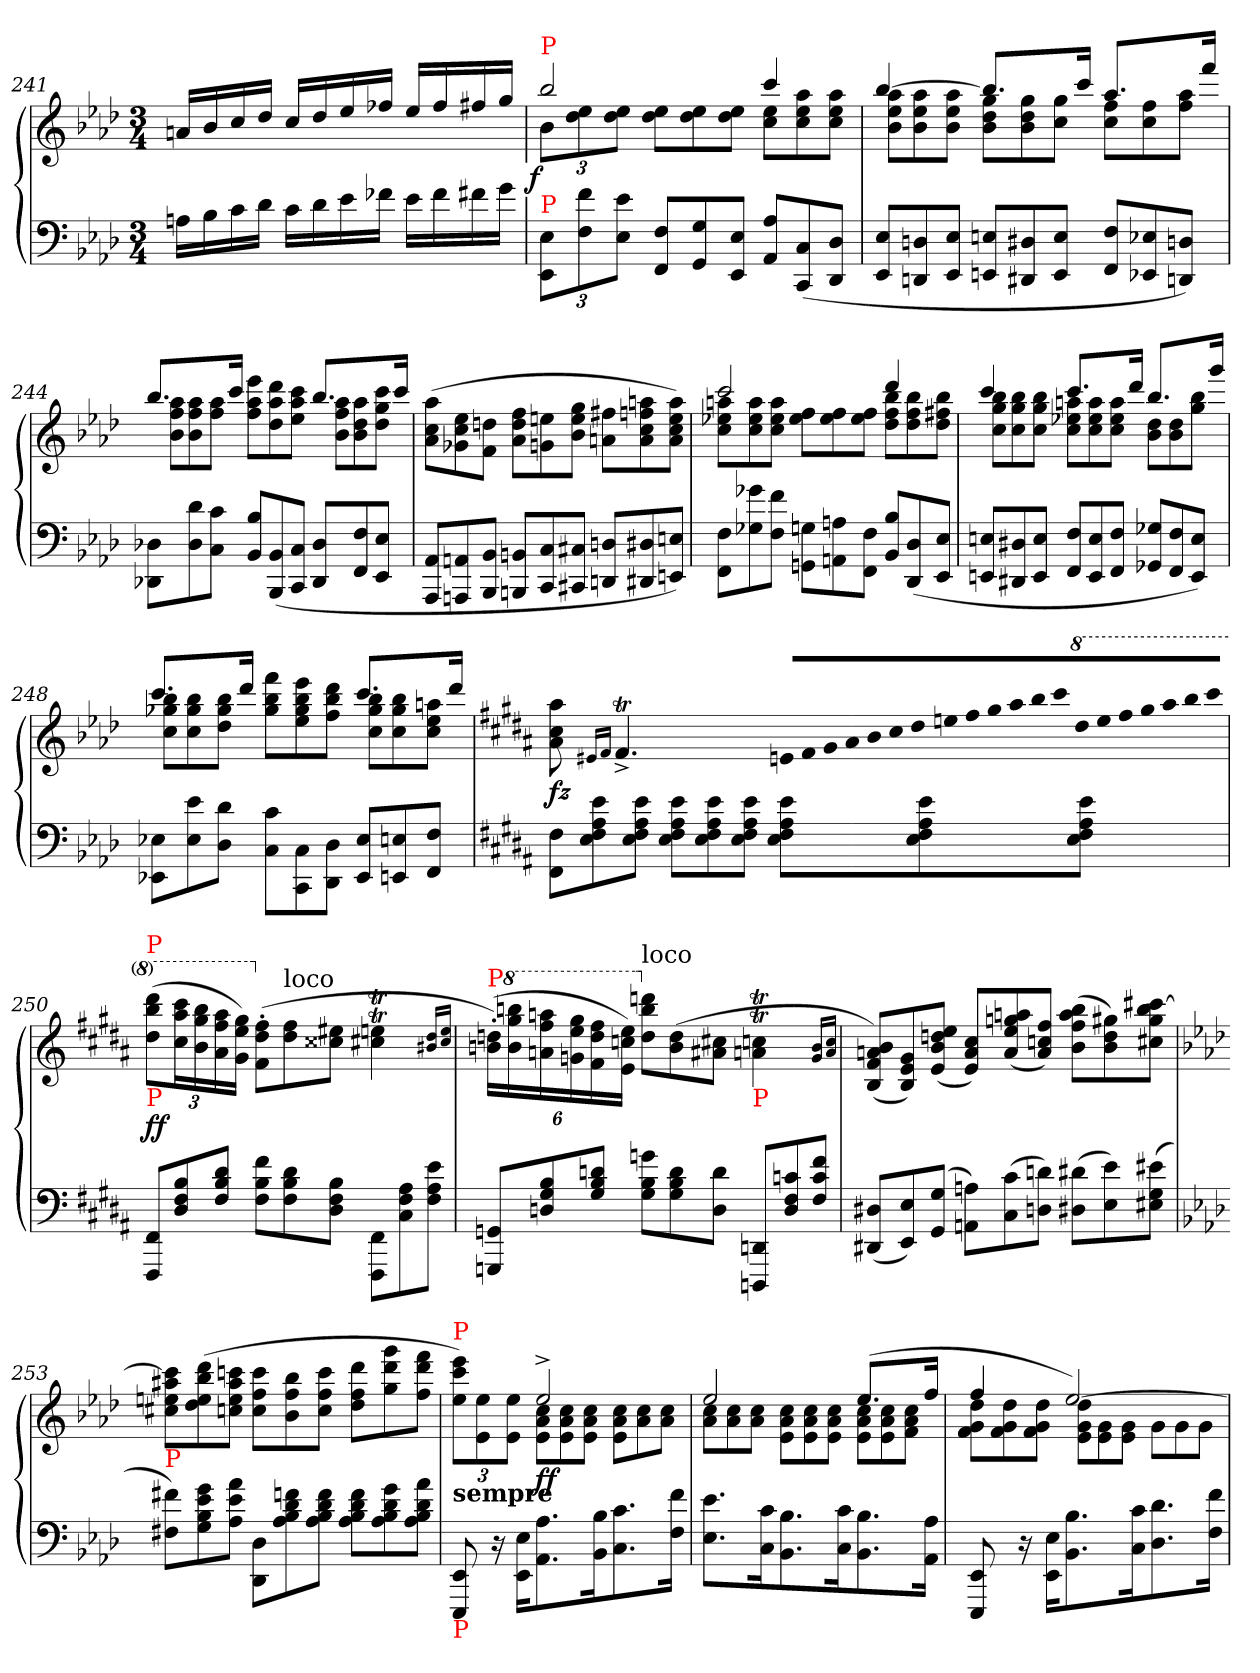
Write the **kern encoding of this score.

**kern	**kern	**dynam
*part1	*part1	*part1
*staff2	*staff1	*staff1/2
*clefF4	*clefG2	*
*k[b-e-a-d-]	*k[b-e-a-d-]	*
*M3/4	*M3/4	*
=241	=241	=241
16AnLL	16an/LL	.
16B-	16b-	.
16c	16cc	.
16d-JJ	16dd-JJ	.
16c\LL	16cc/LL	.
16d-\	16dd-/	.
16e-\	16ee-/	.
16f-X\JJ	16ff-X/JJ	.
16e-\LL	16ee-/LL	.
16f-\	16ff-/	.
16f#X	16ff#X	.
16g\JJ	16gg/JJ	.
=242	=242	=242
*	*^	*
*Xbrackettup	*	*Xbrackettup	*
!	!LO:TX:a:color=red:t=P	!	!
!LO:TX:a:color=red:t=P	!	!	!
!	!	!	!LO:DY:rj
12E- 12EE-L	2bb-	12b-L	f
12f 12F	.	12ee- 12dd-	.
12e- 12E-J	.	12ee- 12dd-J	.
*Xtuplet	*	*Xtuplet	*
12F/ 12FF/L	.	12ee- 12dd-L	.
12G 12GG	.	12ee- 12dd-	.
12E- 12EE-J	.	12ee- 12dd-J	.
12A-/ 12AA-/L	4ccc	12ee- 12ccL	.
(<12C 12CC	.	12aa- 12ee- 12cc	.
12D- 12DD-J	.	12aa- 12ee- 12ccJ	.
=243	=243	=243	=243
12E- 12EE-L	[4bb-	12aa- 12ee- 12b-L	.
12Dn 12DDn	.	12aa- 12ee- 12b-	.
12E- 12EE-J	.	12aa- 12ee- 12b-J	.
12En 12EEnL	8.bb-L]	12gg 12dd- 12b-L	.
12D#X 12DD#X	.	12gg 12dd- 12b-	.
12E 12EEJ	.	12gg 12ccJ	.
.	16cccJk	.	.
12F 12FFL	8.aa-L	12ff 12ccL	.
12E-X 12EE-X	.	12ff 12cc	.
12Dn 12DDnJ)	.	12aa- 12ffJ	.
.	16fffJk	.	.
=244	=244	=244	=244
12D-X\ 12DD-X\L	8.bb-L	12aa- 12ff 12b-L	.
12d- 12D-	.	12aa- 12ff 12b-	.
12c 12CJ	.	12aa- 12ffJ	.
.	16cccJk	.	.
12B-/ 12BB-/L	4ryy	12eee- 12aa- 12ffL	.
(<12BB- 12BBB-	.	12ddd- 12aa- 12dd-	.
12C 12CCJ	.	12ccc 12aa- 12ee-J	.
12D-/ 12DD-/L	8.bb-L	12aa- 12ff 12b-L	.
12F 12FF	.	12aa- 12dd- 12b-	.
12E- 12EE-J	.	12ccc 12gg 12dd-J	.
.	16cccJk	.	.
*	*v	*v	*
=245	=245	=245
12AA- 12AAA-L	(>12aa- 12cc 12a-L	.
12AAn 12AAAn	12ee- 12cc 12g-X	.
12BB- 12BBB-J	12ddn 12fJ	.
12BBn 12BBBnL	12ff 12dd 12a-L	.
12C 12CC	12een 12gn	.
12C#X 12CC#XJ	12gg 12ee 12b-J	.
12Dn 12DDnL	12ff#X 12anL	.
12D#X 12DD#X	12aan 12ffn 12cc 12a	.
12En 12EEnJ)	12aa 12ee 12cc 12aJ)	.
=246	=246	=246
*	*^	*
12F 12FFL	2ccc	12aan 12ee-X 12ccL	.
12g-X 12G-X	.	12aa 12ee- 12cc	.
12f 12FJ	.	12aa 12ee- 12ccJ	.
12Gn\ 12GGn\L	.	12ff 12ee-L	.
12An 12AAn	.	12ff 12ee-	.
12F 12FFJ	.	12ff 12ee-J	.
12B-/ 12BB-/L	4ddd-	12bb- 12ff 12dd-L	.
(<12D- 12DD-	.	12bb- 12ff 12dd-	.
12E- 12EE-J	.	12bb- 12ff#X 12dd-J	.
=247	=247	=247	=247
12En 12EEnL	4ccc	12bb- 12gg 12ccL	.
12D#X 12DD#X	.	12bb- 12gg 12cc	.
12E 12EEJ	.	12bb- 12gg 12ccJ	.
12F 12FFL	8.cccL	12aan 12ee-X 12ccL	.
12E 12EE	.	12aa 12ee- 12cc	.
12F 12FFJ	.	12aa 12ee- 12ccJ	.
.	16ddd-Jk	.	.
12G-X 12GG-XL	8.bb-L	12dd- 12b-L	.
12F 12FF	.	12dd- 12b-	.
12E 12EEJ)	.	12bb- 12ggJ	.
.	16gggJk	.	.
=248	=248	=248	=248
12E-X 12EE-XL	8.cccL	12bb- 12gg-X 12ccL	.
12e- 12E-	.	12bb- 12gg- 12cc	.
12d- 12D-J	.	12bb- 12gg- 12dd-J	.
.	16ddd-Jk	.	.
12c\ 12C\L	4ryy	12fff 12bb- 12gg-L	.
12C 12CC	.	12eee- 12bb- 12gg- 12ee-	.
12D- 12DD-J	.	12ddd- 12bb- 12ffJ	.
12E-/ 12EE-/L	8.cccL	12bb- 12gg- 12ccL	.
12En 12EEn	.	12bb- 12gg- 12cc	.
12F 12FFJ	.	12aan 12ee- 12ccJ	.
.	16ddd-Jk	.	.
*	*v	*v	*
=249	=249	=249
*k[f#c#g#d#a#]	*k[f#c#g#d#a#]	*
12F# 12FF#L	8aa# 8cc# 8a#	fz
12e 12A# 12F# 12E	.	.
.	16qqe#X/LL	.
.	16qqf#/JJ	.
.	4.f#T^<	.
12e 12A# 12F# 12EJ	.	.
12e 12A# 12F# 12EL	.	.
12e 12A# 12F# 12E	.	.
12e 12A# 12F# 12EJ	.	.
!	!LO:N:vis=8	!
12e 12A# 12F# 12EL	80e!/L	.
!	!LO:N:vis=8	!
.	80f#!	.
!	!LO:N:vis=8	!
.	80g#!	.
!	!LO:N:vis=8	!
.	80a#!	.
!	!LO:N:vis=8	!
.	80b!	.
!	!LO:N:vis=8	!
.	80cc#!	.
!	!LO:N:vis=8	!
.	80dd#!	.
12e 12A# 12F# 12E	.	.
!	!LO:N:vis=8	!
.	80een!	.
!	!LO:N:vis=8	!
.	80ff#!	.
!	!LO:N:vis=8	!
.	80gg#!	.
!	!LO:N:vis=8	!
.	80aa#!	.
!	!LO:N:vis=8	!
.	80bb!	.
!	!LO:N:vis=8	!
.	80ccc#!	.
*	*8va	*
!	!LO:N:vis=8	!
.	80ddd#!	.
12e 12A# 12F# 12EJ	.	.
!	!LO:N:vis=8	!
.	80eee!	.
!	!LO:N:vis=8	!
.	80fff#!	.
!	!LO:N:vis=8	!
.	80ggg#!	.
!	!LO:N:vis=8	!
.	80aaa#!	.
!	!LO:N:vis=8	!
.	80bbb!	.
!	!LO:N:vis=8	!
.	80cccc#!J	.
=250	=250	=250
*	*tuplet	*
!	!LO:TX:b:color=red:t=P	!
!	!LO:TX:a:color=red:t=P	!
12FF#/ 12FFF#/L	(>12dddd# 12bbb 12ddd#L	ff
12B 12F# 12D#	24cccc# 24aaa# 24ccc#L	.
.	24bbb 24ggg# 24bb	.
12d# 12B 12F#J	24aaa# 24fff# 24aa#	.
.	24ggg# 24eee 24gg#JJ)	.
*	*X8va	*
*	*Xtuplet	*
12f#\ 12B\ 12F#\L	(>12ff#'> 12dd#'> 12f#'>L	.
!	!LO:TX:a:t=loco	!
12d# 12B 12F#	12ff# 12dd#	.
12B 12F# 12D#J	12ee#X 12cc##XJ	.
12FF#\ 12FFF#\L	4eenT 4cc#XT	.
12A#\ 12F#\ 12C#\	.	.
12e\ 12A#\ 12F#\J	.	.
.	16qqdd#/ 16qqb#X/LL	.
.	16qqee/ 16qqcc#/JJ	.
=251	=251	=251
*	*tuplet	*
!	!LO:TX:a:color=red:t=P	!
12GGn/ 12GGGn/L	(>24ddn'> 24bn'>LL)	.
*	*8va	*
.	24bbbn 24ggg# 24bb	.
12B 12G# 12Dn	24aaan 24fff# 24aan	.
.	24ggg# 24eee 24ggn	.
12dn 12B 12G#J	24fff# 24ddd 24ff#	.
.	24eee 24cccn 24eeJJ)	.
*	*X8va	*
*	*Xtuplet	*
!	!LO:TX:a:t=loco	!
12gn 12B 12G#L	12dddn 12bb 12ddL	.
12d 12B 12G#	(>12dd 12b	.
12d 12DJ	12cc#X 12a#XJ	.
!	!LO:TX:b:color=red:t=P	!
12DDn/ 12DDDn/L	4ccnT 4anT	.
12cn 12F# 12D	.	.
12f# 12c 12F#J	.	.
.	16qqb/ 16qqg/LL	.
.	16qqcc/ 16qqa/JJ	.
=252	=252	=252
(<12D#X/ 12DD#X/L	(<12b/ 12an/ 12f#/ 12B/L)	.
12E 12EE)	12g# 12e 12B)	.
(>12G# 12GG#J	(<12ee 12ddn 12b 12eJ	.
12An\ 12AAn\L)	12cc#/ 12a/ 12e/L)	.
(>12c# 12C#	(<12aa 12ggn 12ee 12a	.
12dn 12DnJ)	12ff# 12ccn 12aJ)	.
(>12d#X 12D#XL	(>12bb 12aa 12ff# 12bL	.
12e 12E)	12gg#X 12dd 12b)	.
(>12e#X 12G# 12E#XJ	[12ccc#X 12bb 12gg# 12cc#XJ	.
=253	=253	=253
*k[b-e-a-d-]	*k[b-e-a-d-]	*
!LO:TX:a:color=red:t=P	!	!
12f# 12F#L)	12ccc#] 12aa# 12ee 12cc#L	.
12g 12e- 12B- 12G	(>12ddd- 12bb- 12ee 12dd-	.
12a- 12e- 12A-J	12ccc 12aa# 12ee 12ccJ	.
12D- 12DD-L	12ccc 12ff 12ccL	.
12f 12d- 12B- 12A-	12bb- 12ff 12b-	.
12f 12d- 12B- 12A-J	12ccc 12ff 12ccJ	.
12f 12d- 12B- 12A-L	12ddd- 12ff 12dd-L	.
12g 12d- 12B- 12A-	12ggg 12ddd- 12gg	.
12a- 12d- 12B- 12A-J	12fff 12ddd- 12ffJ	.
=254	=254	=254
*	*^	*
*	*	*tuplet	*
!	!LO:TX:a:color=red:t=P	!	!
!	!LO:TX:b:B:t=sempre	!	!
!LO:TX:b:color=red:t=P	!	!	!
8EE- 8EEE-	4ryy	12eee-\ 12ccc\ 12ee-\L)	.
.	.	12ee- 12e-	.
16r	.	.	.
.	.	12ee- 12e-J	.
16E- 16EE-KL	.	.	.
*	*	*Xtuplet	*
8.A- 8.AA-	2ee-^	12cc 12a- 12e-L	ff
.	.	12cc 12a- 12e-	.
.	.	12cc 12a- 12e-J	.
16B- 16BB-k	.	.	.
8.c 8.C	.	12cc 12a- 12e-L	.
.	.	12cc 12a-	.
.	.	12cc 12a-J	.
16f 16FJk	.	.	.
=255	=255	=255	=255
8.e- 8.E-L	2ee-	12cc 12a-L	.
.	.	12cc 12a-	.
.	.	12cc 12a-J	.
16c 16Ck	.	.	.
8.B- 8.BB-	.	12cc 12a- 12e-L	.
.	.	12cc 12a- 12e-	.
.	.	12cc 12a- 12e-J	.
16c 16Ck	.	.	.
8.B- 8.BB-	(>8.ee-L	12cc 12a- 12e-L	.
.	.	12cc 12a- 12e-	.
.	.	12cc 12a- 12fJ	.
16A- 16AA-Jk	16ffJk	.	.
=256	=256	=256	=256
8EE- 8EEE-	4ff	12dd- 12g 12fL	.
.	.	12dd- 12g 12f	.
16r	.	.	.
.	.	12dd- 12g 12fJ	.
16E- 16EE-KL	.	.	.
8.B- 8.BB-	[2ee-)	12dd- 12g 12e-L	.
.	.	12g 12e-	.
.	.	12g 12e-J	.
16c 16Ck	.	.	.
8.d- 8.D-	.	12gL	.
.	.	12g	.
.	.	12gJ	.
16f 16FJk	.	.	.
*	*v	*v	*
=	=	=
*-	*-	*-
